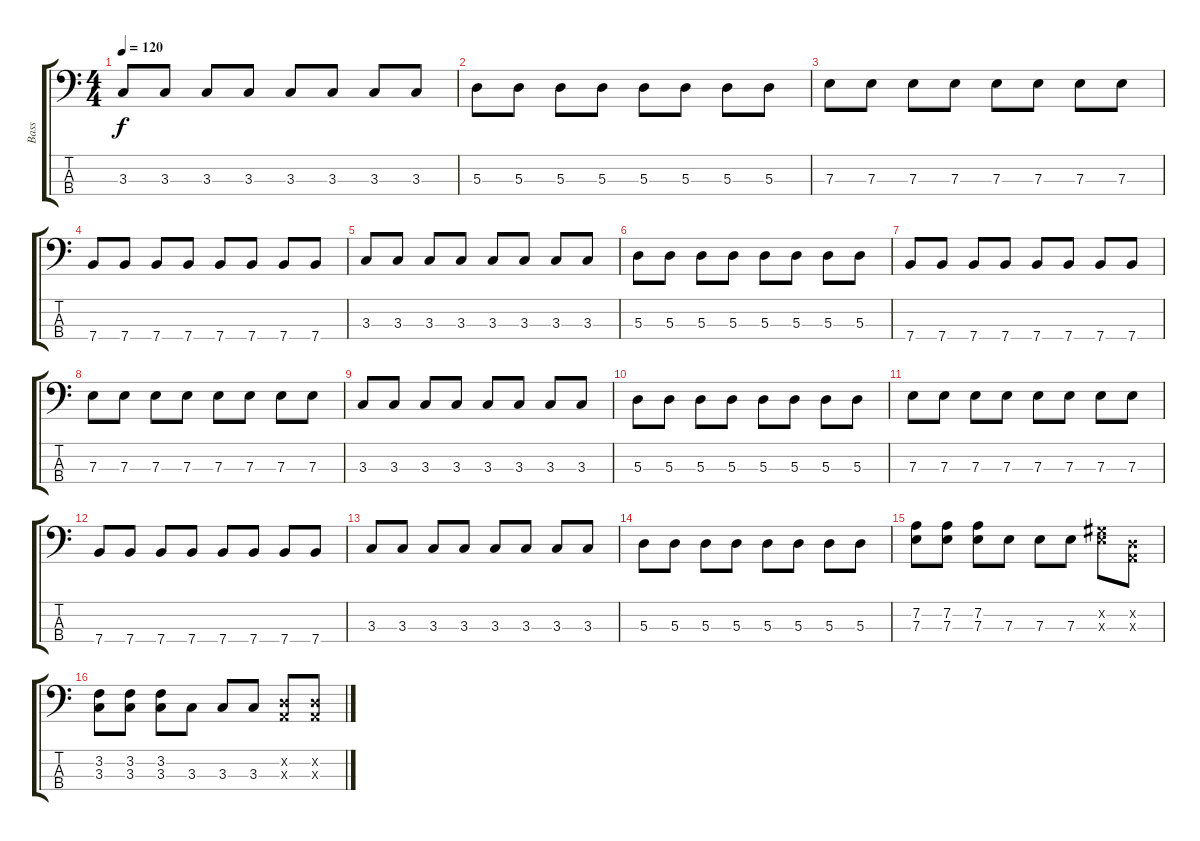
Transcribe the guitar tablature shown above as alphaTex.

\track ("Bass" "Bass") {instrument acousticguitarsteel}
\staff {score tabs}
\tuning (G2 D2 A1 E1) {hide}
\ts (4 4)
\tempo 120
\clef f4
\ks c
3.3.8{dy f} 3.3.8 3.3.8 3.3.8 3.3.8 3.3.8 3.3.8 3.3.8 |
5.3.8 5.3.8 5.3.8 5.3.8 5.3.8 5.3.8 5.3.8 5.3.8 |
7.3.8 7.3.8 7.3.8 7.3.8 7.3.8 7.3.8 7.3.8 7.3.8 |
7.4.8 7.4.8 7.4.8 7.4.8 7.4.8 7.4.8 7.4.8 7.4.8 |
3.3.8 3.3.8 3.3.8 3.3.8 3.3.8 3.3.8 3.3.8 3.3.8 |
5.3.8 5.3.8 5.3.8 5.3.8 5.3.8 5.3.8 5.3.8 5.3.8 |
7.4.8 7.4.8 7.4.8 7.4.8 7.4.8 7.4.8 7.4.8 7.4.8 |
7.3.8 7.3.8 7.3.8 7.3.8 7.3.8 7.3.8 7.3.8 7.3.8 |
3.3.8 3.3.8 3.3.8 3.3.8 3.3.8 3.3.8 3.3.8 3.3.8 |
5.3.8 5.3.8 5.3.8 5.3.8 5.3.8 5.3.8 5.3.8 5.3.8 |
7.3.8 7.3.8 7.3.8 7.3.8 7.3.8 7.3.8 7.3.8 7.3.8 |
7.4.8 7.4.8 7.4.8 7.4.8 7.4.8 7.4.8 7.4.8 7.4.8 |
3.3.8 3.3.8 3.3.8 3.3.8 3.3.8 3.3.8 3.3.8 3.3.8 |
5.3.8 5.3.8 5.3.8 5.3.8 5.3.8 5.3.8 5.3.8 5.3.8 |
(7.2 7.3).8 (7.2 7.3).8 (7.2 7.3).8 7.3.8 7.3.8 7.3.8 (6.2{x} 7.3{x}).8 (0.2{x} 0.3{x}).8 |
(3.2 3.3).8 (3.2 3.3).8 (3.2 3.3).8 3.3.8 3.3.8 3.3.8 (0.2{x} 0.3{x}).8 (0.2{x} 0.3{x}).8
